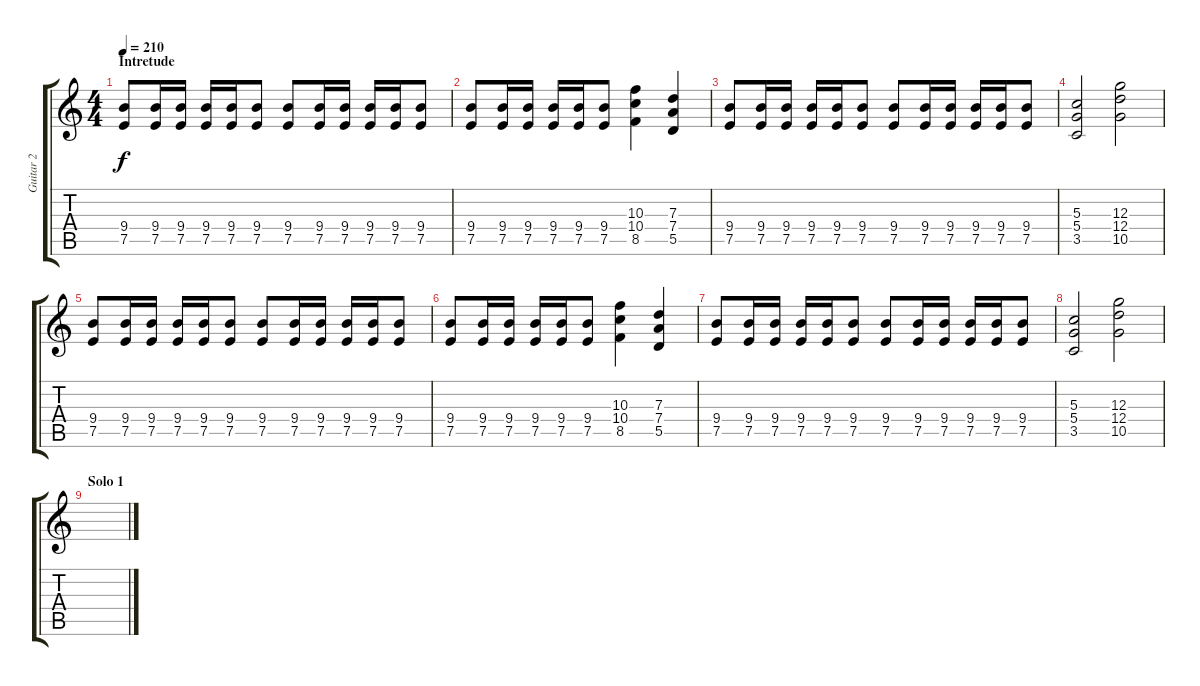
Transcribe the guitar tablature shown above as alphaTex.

\track ("Guitar 2" "Guitar 2") {instrument distortionguitar}
\staff {score tabs}
\tuning (E4 B3 G3 D3 A2 E2) {hide}
\ts (4 4)
\section ("" "Intretude")
\tempo 210
\clef g2
\ks c
(9.4 7.5).8{dy f} (9.4 7.5).16 (9.4 7.5).16 (9.4 7.5).16 (9.4 7.5).16 (9.4 7.5).8 (9.4 7.5).8 (9.4 7.5).16 (9.4 7.5).16 (9.4 7.5).16 (9.4 7.5).16 (9.4 7.5).8 |
(9.4 7.5).8 (9.4 7.5).16 (9.4 7.5).16 (9.4 7.5).16 (9.4 7.5).16 (9.4 7.5).8 (10.3 10.4 8.5).4 (7.3 7.4 5.5).4 |
(9.4 7.5).8 (9.4 7.5).16 (9.4 7.5).16 (9.4 7.5).16 (9.4 7.5).16 (9.4 7.5).8 (9.4 7.5).8 (9.4 7.5).16 (9.4 7.5).16 (9.4 7.5).16 (9.4 7.5).16 (9.4 7.5).8 |
(5.3 5.4 3.5).2 (12.3 12.4 10.5).2 |
(9.4 7.5).8 (9.4 7.5).16 (9.4 7.5).16 (9.4 7.5).16 (9.4 7.5).16 (9.4 7.5).8 (9.4 7.5).8 (9.4 7.5).16 (9.4 7.5).16 (9.4 7.5).16 (9.4 7.5).16 (9.4 7.5).8 |
(9.4 7.5).8 (9.4 7.5).16 (9.4 7.5).16 (9.4 7.5).16 (9.4 7.5).16 (9.4 7.5).8 (10.3 10.4 8.5).4 (7.3 7.4 5.5).4 |
(9.4 7.5).8 (9.4 7.5).16 (9.4 7.5).16 (9.4 7.5).16 (9.4 7.5).16 (9.4 7.5).8 (9.4 7.5).8 (9.4 7.5).16 (9.4 7.5).16 (9.4 7.5).16 (9.4 7.5).16 (9.4 7.5).8 |
(5.3 5.4 3.5).2 (12.3 12.4 10.5).2 |
\section ("" "Solo 1")
